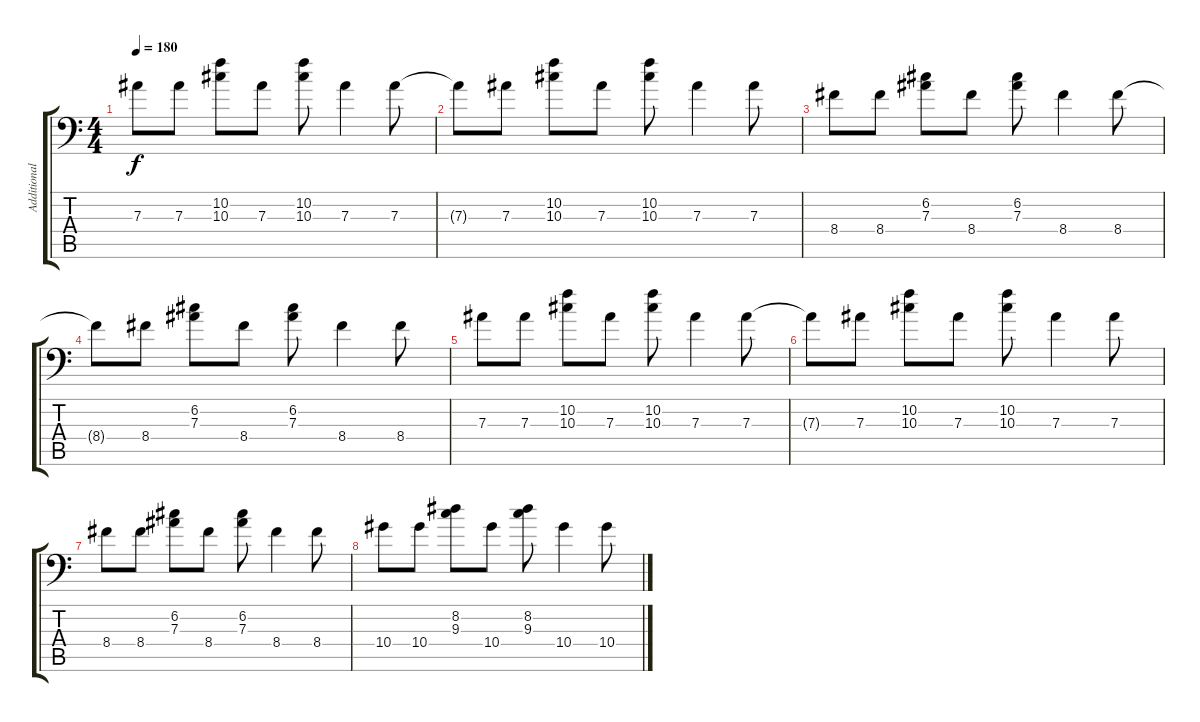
\track ("Additional Guitar" "Additional") {instrument distortionguitar}
\staff {score tabs}
\tuning (C4 G3 Eb3 Bb2 F2 Bb1) {hide}
\ts (4 4)
\tempo 180
\clef f4
\ks c
7.3.8{dy f} 7.3.8 (10.2 10.3).8 7.3.8 (10.2 10.3).8 7.3.4 7.3.8 |
7.3{t}.8 7.3.8 (10.2 10.3).8 7.3.8 (10.2 10.3).8 7.3.4 7.3.8 |
8.4.8 8.4.8 (6.2 7.3).8 8.4.8 (6.2 7.3).8 8.4.4 8.4.8 |
8.4{t}.8 8.4.8 (6.2 7.3).8 8.4.8 (6.2 7.3).8 8.4.4 8.4.8 |
7.3.8 7.3.8 (10.2 10.3).8 7.3.8 (10.2 10.3).8 7.3.4 7.3.8 |
7.3{t}.8 7.3.8 (10.2 10.3).8 7.3.8 (10.2 10.3).8 7.3.4 7.3.8 |
8.4.8 8.4.8 (6.2 7.3).8 8.4.8 (6.2 7.3).8 8.4.4 8.4.8 |
10.4.8 10.4.8 (8.2 9.3).8 10.4.8 (8.2 9.3).8 10.4.4 10.4.8
